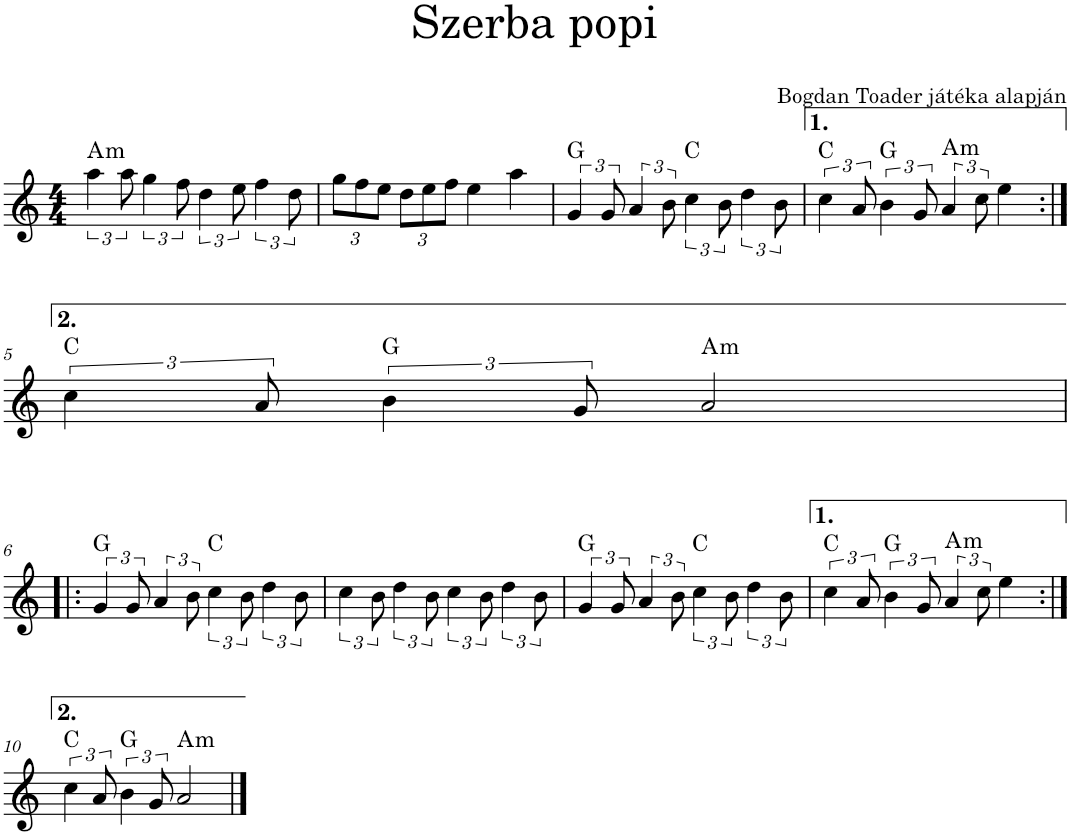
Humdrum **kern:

**kern	**harte
*part1	*part1
*staff1	*
*I"Piano	*
*I'Pno.	*
*clefG2	*
*k[]	*
*M4/4	*
=1	=1
!	!LO:H:kt=m
6aa\	A:min
12aa\	.
6gg\	.
12ff\	.
6dd\	.
12ee\	.
6ff\	.
12dd\	.
=2	=2
*Xbrackettup	*
12gg\L	.
12ff\	.
12ee\J	.
12dd\L	.
12ee\	.
12ff\J	.
4ee\	.
4aa\	.
=3	=3
*brackettup	*
6g/	G:maj
12g/	.
6a/	.
12b\	.
6cc\	C:maj
12b\	.
6dd\	.
12b\	.
=4	=4
6cc\	C:maj
12a/	.
6b\	G:maj
12g/	.
!	!LO:H:kt=m
6a/	A:min
12cc\	.
4ee\	.
!!LO:LB:g=z
=5:|!	=5:|!
6cc\	C:maj
12a/	.
6b\	G:maj
12g/	.
!	!LO:H:kt=m
2a/	A:min
!!LO:LB:g=z
=6!|:	=6!|:
6g/	G:maj
12g/	.
6a/	.
12b\	.
6cc\	C:maj
12b\	.
6dd\	.
12b\	.
=7	=7
6cc\	.
12b\	.
6dd\	.
12b\	.
6cc\	.
12b\	.
6dd\	.
12b\	.
=8	=8
6g/	G:maj
12g/	.
6a/	.
12b\	.
6cc\	C:maj
12b\	.
6dd\	.
12b\	.
=9	=9
6cc\	C:maj
12a/	.
6b\	G:maj
12g/	.
!	!LO:H:kt=m
6a/	A:min
12cc\	.
4ee\	.
!!LO:LB:g=z
=10:|!	=10:|!
6cc\	C:maj
12a/	.
6b\	G:maj
12g/	.
!	!LO:H:kt=m
2a/	A:min
==	==
*-	*-
